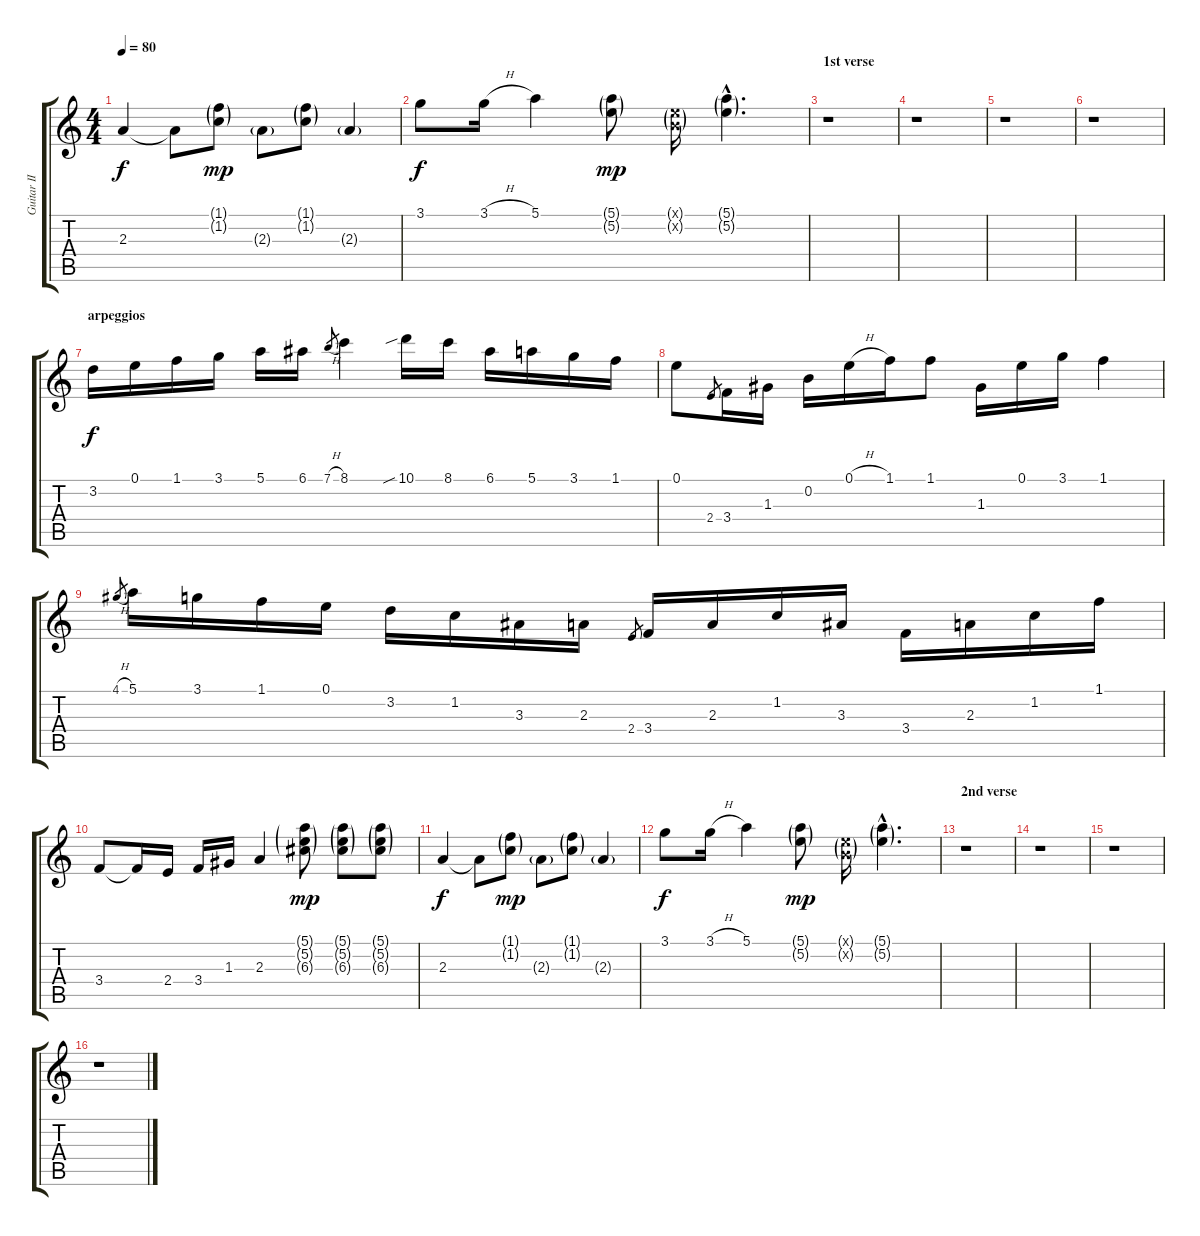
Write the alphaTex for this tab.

\track ("Guitar II (2)" "Guitar II ") {instrument acousticguitarnylon}
\staff {score tabs}
\tuning (E4 B3 G3 D3 A2 E2) {hide}
\ts (4 4)
\tempo 80
\clef g2
\ks aminor
2.3.4{dy f} 2.3{t}.8 (1.1{g} 1.2{g}).8{dy mp} 2.3{g}.8 (1.1{g} 1.2{g}).8 2.3{g}.4 |
3.1.8{dy f} 3.1{h}.16 5.1.4 (5.1{g} 5.2{g}).8{dy mp} (0.1{g x} 0.2{g x}).16 (5.1{g hac} 5.2{g hac}).4{d} |
\section ("" "1st verse")
r.1 |
r.1 |
r.1 |
r.1 |
\section ("" "arpeggios")
3.2.16{dy f} 0.1.16 1.1.16 3.1.16 5.1.16 6.1.16 7.1{h}.8{gr} 8.1.4 10.1{sib}.16 8.1.16 6.1.16 5.1.16 3.1.16 1.1.16 |
0.1.8 2.4.8{gr} 3.4.16 1.3.16 0.2.16 0.1{h}.16 1.1.16 1.1.8 1.3.16 0.1.16 3.1.16 1.1.4 |
4.1{h}.8{gr} 5.1.16 3.1.16 1.1.16 0.1.16 3.2.16 1.2.16 3.3.16 2.3.16 2.4.8{gr} 3.4.16 2.3.16 1.2.16 3.3.16 3.4.16 2.3.16 1.2.16 1.1.16 |
3.4.8 3.4{t}.16 2.4.16 3.4.16 1.3.16 2.3.4 (5.1{g} 5.2{g} 6.3{g}).8{dy mp} (5.1{g} 5.2{g} 6.3{g}).8 (5.1{g} 5.2{g} 6.3{g}).8 |
2.3.4{dy f} 2.3{t}.8 (1.1{g} 1.2{g}).8{dy mp} 2.3{g}.8 (1.1{g} 1.2{g}).8 2.3{g}.4 |
3.1.8{dy f} 3.1{h}.16 5.1.4 (5.1{g} 5.2{g}).8{dy mp} (0.1{g x} 0.2{g x}).16 (5.1{g hac} 5.2{g hac}).4{d} |
\section ("" "2nd verse")
r.1 |
r.1 |
r.1 |
r.1
